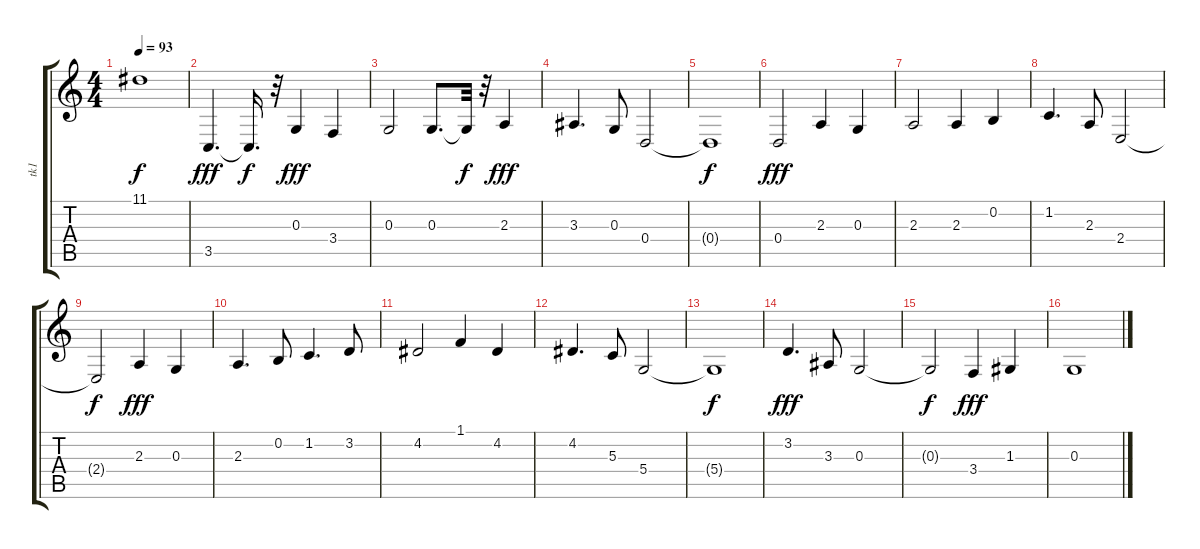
\track ("tk1" "tk1") {instrument trumpet}
\staff {score tabs}
\tuning (E4 B3 G3 D3 A2 E2) {hide}
\ts (4 4)
\tempo 93
\clef g2
\ks c
11.1{t}.1{dy f} |
3.5.4{d dy fff} 3.5{t}.16{d dy f} r.32 0.3.4{dy fff} 3.4.4 |
0.3.2 0.3.8{d} 0.3{t}.32{dy f} r.32 2.3.4{dy fff} |
3.3.4{d} 0.3.8 0.4.2 |
0.4{t}.1{dy f} |
0.4.2{dy fff} 2.3.4 0.3.4 |
2.3.2 2.3.4 0.2.4 |
1.2.4{d} 2.3.8 2.4.2 |
2.4{t}.2{dy f} 2.3.4{dy fff} 0.3.4 |
2.3.4{d} 0.2.8 1.2.4{d} 3.2.8 |
4.2.2 1.1.4 4.2.4 |
4.2.4{d} 5.3.8 5.4.2 |
5.4{t}.1{dy f} |
3.2.4{d dy fff} 3.3.8 0.3.2 |
0.3{t}.2{dy f} 3.4.4{dy fff} 1.3.4 |
0.3.1
